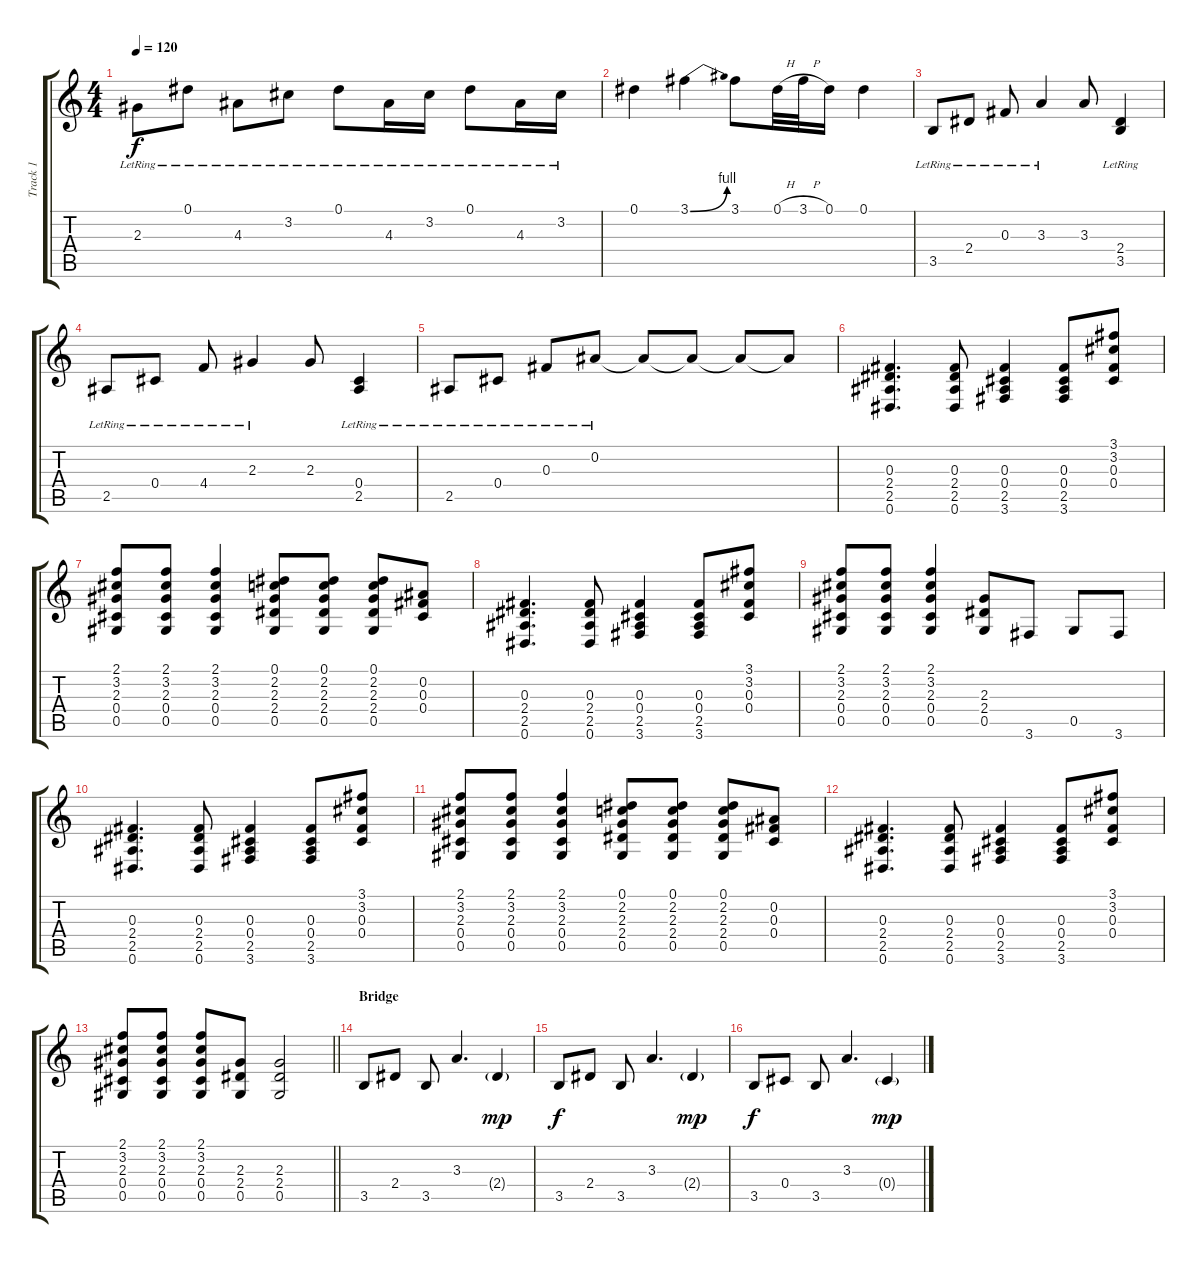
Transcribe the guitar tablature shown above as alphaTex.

\track ("Track 1" "Track 1") {instrument overdrivenguitar}
\staff {score tabs}
\tuning (Eb4 Bb3 Gb3 Db3 Ab2 Eb2) {hide}
\ts (4 4)
\tempo 120
\clef g2
\ks c
2.3{lr}.8{dy f} 0.1{lr}.8 4.3{lr}.8 3.2{lr}.8 0.1{lr}.8 4.3{lr}.16 3.2{lr}.16 0.1{lr}.8 4.3{lr}.16 3.2{lr}.16 |
0.1.4 3.1{be (bend 0 0 60 4)}.4 3.1.8 0.1{h}.32 3.1{h}.32 0.1.16 0.1.4 |
3.5{lr}.8 2.4{lr}.8 0.3{lr}.8 3.3{lr}.4 3.3.8 (2.4 3.5{lr}).4 |
2.5{lr}.8 0.4{lr}.8 4.4{lr}.8 2.3{lr}.4 2.3.8 (0.4 2.5{lr}).4 |
2.5{lr}.8 0.4{lr}.8 0.3{lr}.8 0.2{lr}.8 0.2{t}.8 0.2{t}.8 0.2{t}.8 0.2{t}.8 |
(0.3 2.4 2.5 0.6).4{d} (0.3 2.4 2.5 0.6).8 (0.3 0.4 2.5 3.6).4 (0.3 0.4 2.5 3.6).8 (3.1 3.2 0.3 0.4).8 |
(2.1 3.2 2.3 0.4 0.5).8 (2.1 3.2 2.3 0.4 0.5).8 (2.1 3.2 2.3 0.4 0.5).4 (0.1 2.2 2.3 2.4 0.5).8 (0.1 2.2 2.3 2.4 0.5).8 (0.1 2.2 2.3 2.4 0.5).8 (0.2 0.3 0.4).8 |
(0.3 2.4 2.5 0.6).4{d} (0.3 2.4 2.5 0.6).8 (0.3 0.4 2.5 3.6).4 (0.3 0.4 2.5 3.6).8 (3.1 3.2 0.3 0.4).8 |
(2.1 3.2 2.3 0.4 0.5).8 (2.1 3.2 2.3 0.4 0.5).8 (2.1 3.2 2.3 0.4 0.5).4 (2.3 2.4 0.5).8 3.6.8 0.5.8 3.6.8 |
(0.3 2.4 2.5 0.6).4{d} (0.3 2.4 2.5 0.6).8 (0.3 0.4 2.5 3.6).4 (0.3 0.4 2.5 3.6).8 (3.1 3.2 0.3 0.4).8 |
(2.1 3.2 2.3 0.4 0.5).8 (2.1 3.2 2.3 0.4 0.5).8 (2.1 3.2 2.3 0.4 0.5).4 (0.1 2.2 2.3 2.4 0.5).8 (0.1 2.2 2.3 2.4 0.5).8 (0.1 2.2 2.3 2.4 0.5).8 (0.2 0.3 0.4).8 |
(0.3 2.4 2.5 0.6).4{d} (0.3 2.4 2.5 0.6).8 (0.3 0.4 2.5 3.6).4 (0.3 0.4 2.5 3.6).8 (3.1 3.2 0.3 0.4).8 |
\barLineRight lightlight
(2.1 3.2 2.3 0.4 0.5).8 (2.1 3.2 2.3 0.4 0.5).8 (2.1 3.2 2.3 0.4 0.5).8 (2.3 2.4 0.5).8 (2.3 2.4 0.5).2 |
\section ("" "Bridge")
3.5.8 2.4.8 3.5.8 3.3.4{d} 2.4{g}.4{dy mp} |
3.5.8{dy f} 2.4.8 3.5.8 3.3.4{d} 2.4{g}.4{dy mp} |
3.5.8{dy f} 0.4.8 3.5.8 3.3.4{d} 0.4{g}.4{dy mp}
